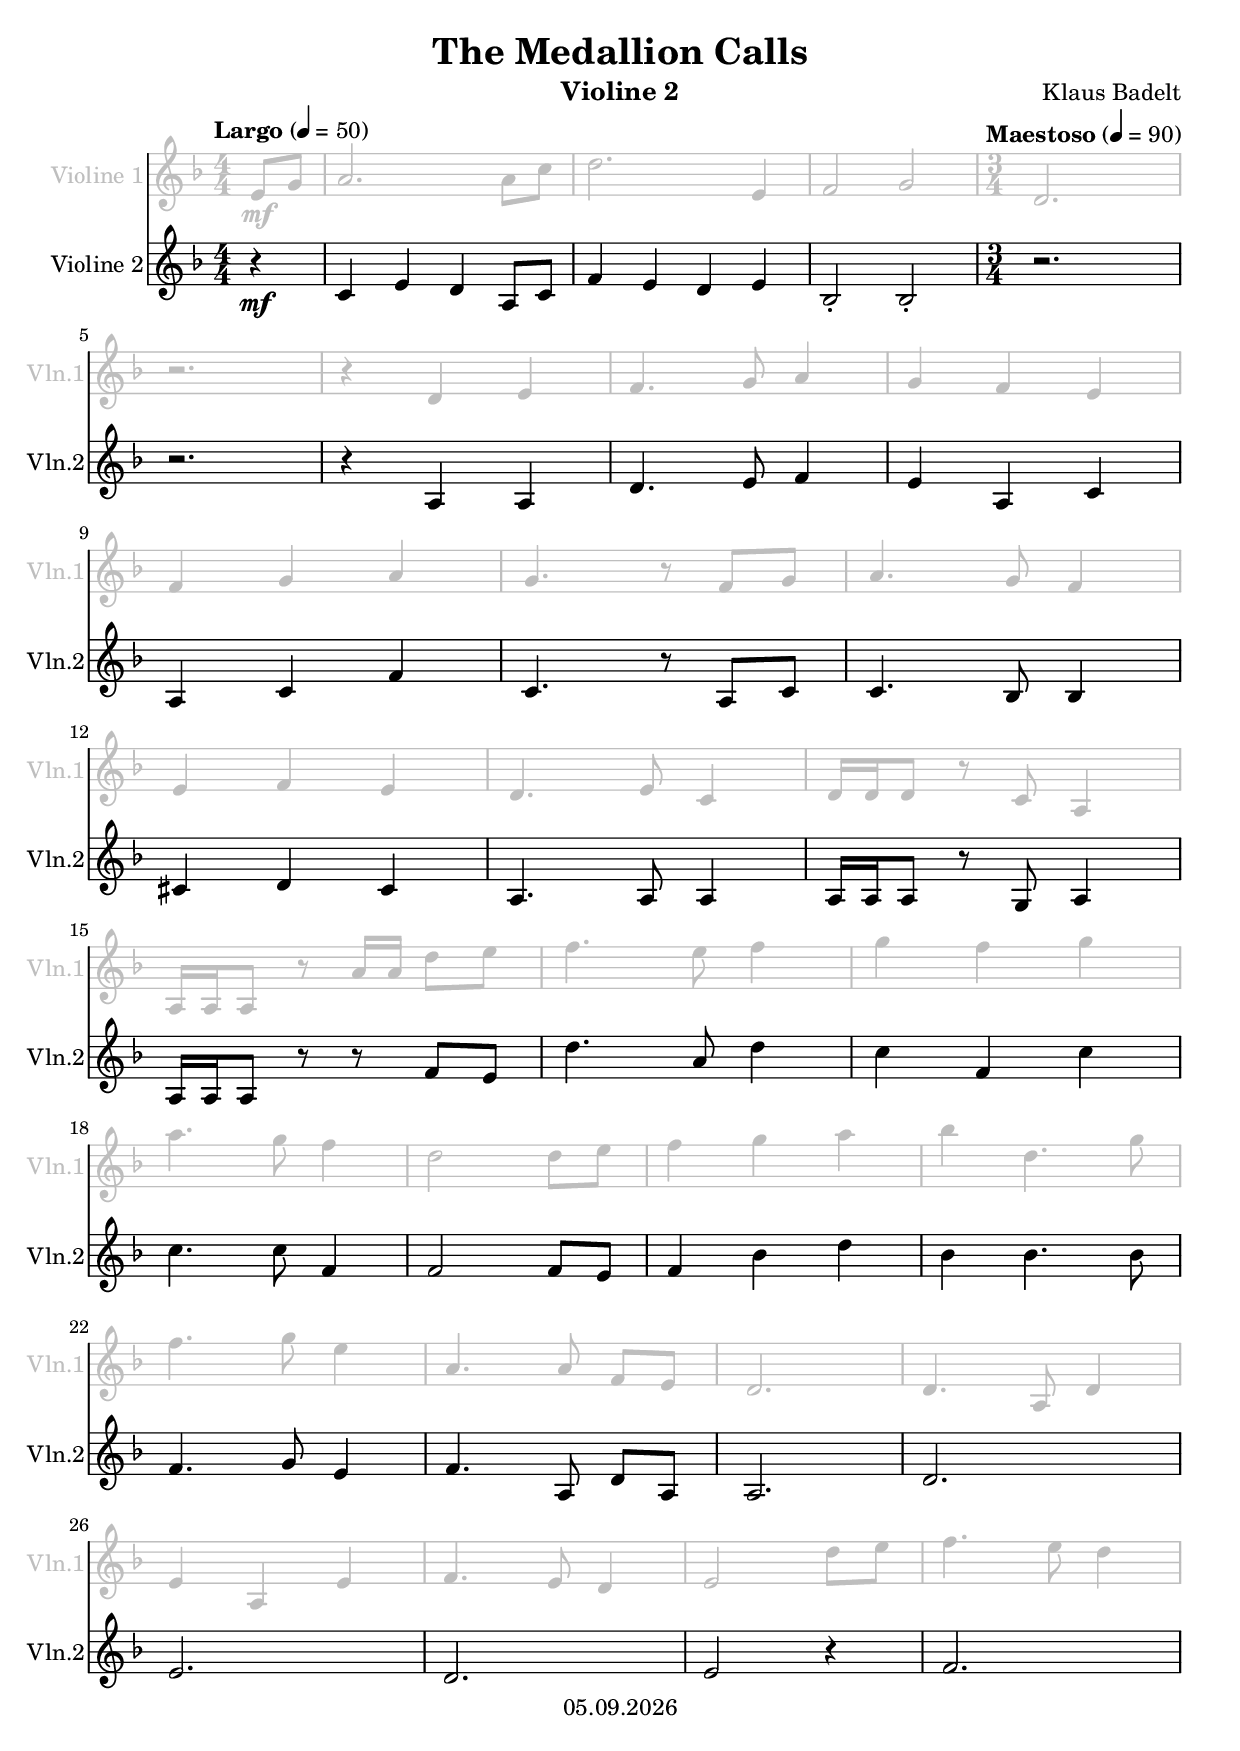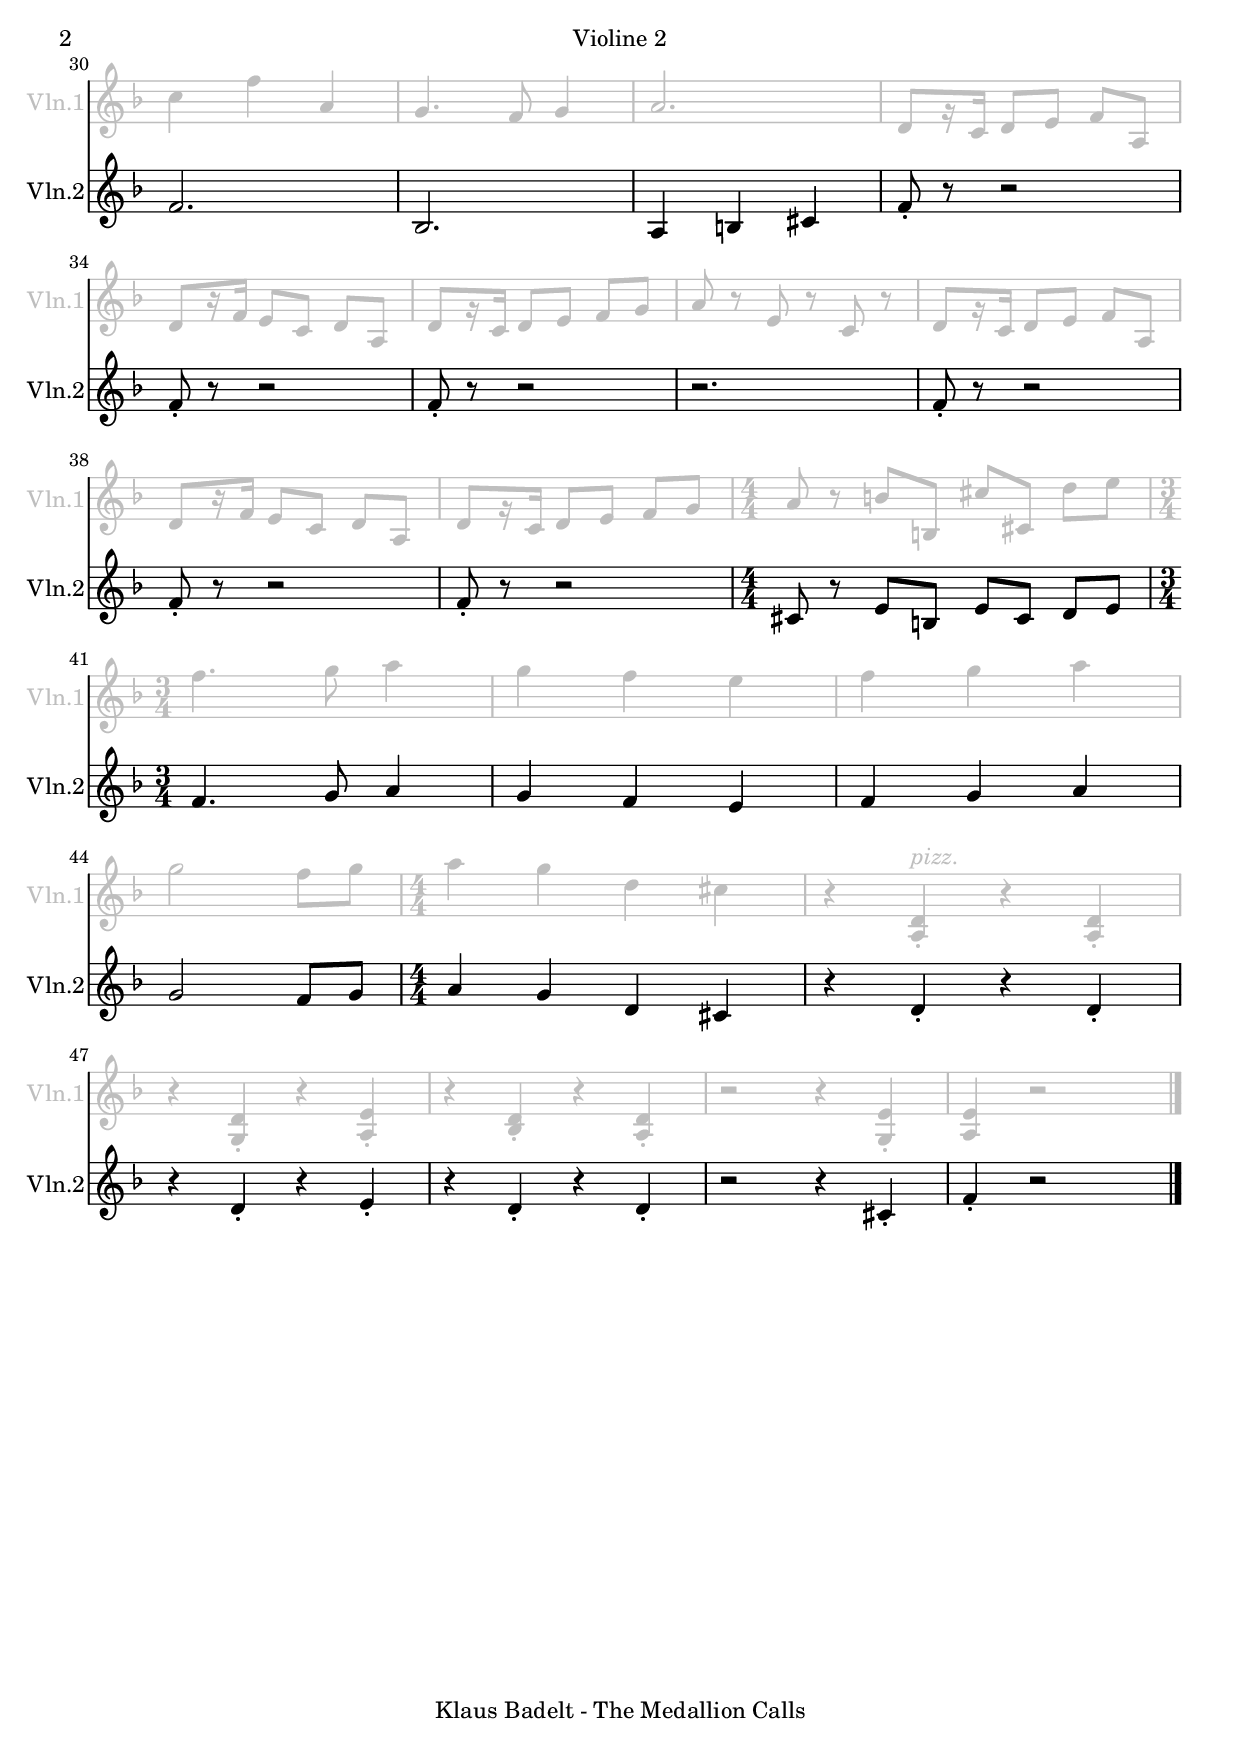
\version "2.18.2"

\include "../globals.ily"
\version "2.18.2"

\include "../globals.ily"

violinOne = {
  \globalSettings
  \clef treble
  \relative e' {  
      e8\mf g |
      a2. a8 c |
      d2. e,4 |
      f2 g |
      \time 3/4
      \tempo Maestoso 4=90
      d2. |
      \break
      
      r2. |
      r4 d e |
      f4. g8 a4 |
      g4 f e |
      \break
      
      f g a |
      g4. r8 f g |
      a4. g8 f4 |
      \break
      
      e4 f e |
      d4. e8 c4 |
      d16 d d8 r c a4 |
      \break
      
      
      a16 a a8 r a'16 a d8 e |
      f4. e8 f4 |
      g4 f g |
      \break
      
      a4. g8 f4 |
      d2 d8 e |
      f4 g a |
      bes d,4. g8 |
      \break
      
      f4. g8 e4 |
      a,4. a8 f[ e] |
      d2. |            
      d4. a8 d4 |
      \break
      
      e4 a, e' |
      f4. e8 d4 |
      e2 
      d'8 e |
      f4. e8 d4
      \break
      
      c4 f a, |
      g4. f8 g4 |
      a2. |
      d,8[ r16 c16] d8[ e] f[ a,] |
      \break
      
      d8[ r16 f16] e8[ c] d[ a] |
      d8[ r16 c16] d8[ e] f[ g] |
      a8 r e r c r |
      d8[ r16 c16] d8[ e] f[ a,] |
      \break
      
      d8[ r16 f16] e8[ c] d[ a] |
      d8[ r16 c16] d8[ e] f[ g] |
      \time 4/4 a8 r b b, cis'[ cis,] d'[ e] | 
      \break
      
      \time 3/4 f4. g8 a4 |
      g f e |
      f g a |
      \break
      
      g2 f8 g |
      \time 4/4 a4 g d cis |
      r4 <a, d>-.^\markup { \italic pizz. }  r <a d>-. |
      \break
      
      r4 <g d'>-. r <a e'>-. |
      r4 <bes d>-. r <a d>-. |
      r2 r4 <g e'>-. |
      <a e'> r2 s4 |
      \bar "|."
  }
}

\version "2.18.2"

\include "../globals.ily"

violinTwo = {
  \globalSettings
  \clef treble
  \relative e' {  
      r4\mf |
      c4 e d a8 c |
      f4 e d e |
      bes2-. bes-. |
      \time 3/4
      \tempo Maestoso 4=90
      r2. |
      \break
      
      r2. |
      r4 a a |
      d4.  e8 f4 |
      e a, c |
      \break
      
      a c f |
      c4. r8 a c |
      c4. bes8 bes4 |
      \break
      
      cis4 d cis |
      a4. a8 a4 |
      a16 a a8 r g a4  |
      \break
      
      
      a16 a a8 r r f' e |
      d'4. a8 d4 |
      c4 f, c' |
      \break
      
      c4. c8 f,4 |
      f2 f8 e |
      f4 bes d |
      bes4 bes4. bes8 |
      \break
      
      f4. g8 e4 |
      f4. a,8 d[ a] |
      a2. |
      d2. |
      \break
      
      e2. |
      d2. |
      e2 r4 |
      f2. |
      \break
      
      f2. |
      bes,2. |
      a4 b cis |
      f8-. r8 r2 |
      \break
      
      f8-. r8 r2 |
      f8-. r8 r2 |
      r2. |
      f8-. r8 r2 |
      \break
      
      f8-. r8 r2 |
      f8-. r8 r2 |
      \time 4/4 cis8 r e b e[ cis] d e | 
      \break
      
      \time 3/4 f4. g8 a4 |
      g4 f e |
      f g a |
      \break
      
      g2 f8 g |
      \time 4/4 a4 g d cis |
      r d-. r d-. |
      \break
      
      r d-. r e-. |
      r d-. r d-. |
      r2 r4 cis-. |
      f-. r2 s4 |
      \bar "|."
  }
}


\header {
  instrument = "Violine 2"
}

\score {
  <<
  \new Staff \with { instrumentName = "Violine 1" shortInstrumentName = "Vln.1" } { 
    \applyContext #(override-color-for-all-grobs (x11-color 'gray))
    \violinOne 
  } 
  \new Staff \with { instrumentName = "Violine 2" shortInstrumentName = "Vln.2" } { \violinTwo } 
  >>
  \layout {
    indent = 1.5\cm
    short-indent = 0.5\cm
  }
}

  